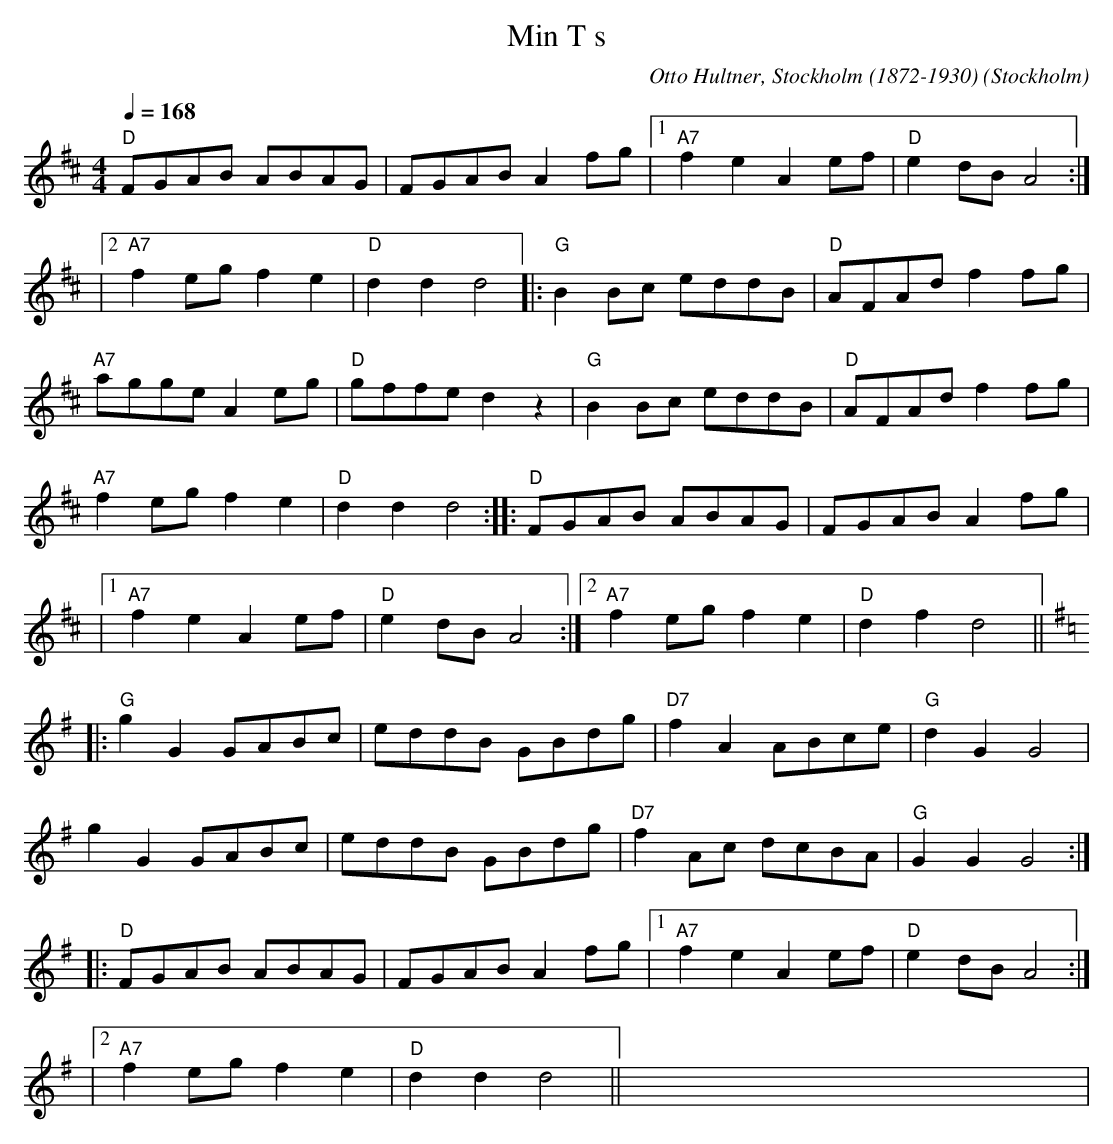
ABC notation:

X:1
T:Min T s
C: Otto Hultner, Stockholm (1872-1930)
O:Stockholm
M:4/4
L:1/8
Q:1/4=168
K:D
"D"FGAB ABAG | FGAB A2 fg |1 "A7"f2 e2 A2 ef | "D"e2 dB A4  :|
|2 "A7"f2 eg f2 e2 | "D"d2d2d4 |: "G"B2 Bc eddB | "D"AFAd f2 fg |
"A7"agge A2 eg | "D"gffe d2z2 | "G"B2 Bc eddB | "D"AFAd f2 fg |
"A7"f2eg f2e2 | "D"d2d2d4 :: "D"FGAB ABAG | FGAB A2 fg |
|1 "A7"f2 e2 A2 ef | "D"e2 dB A4 :|2 "A7"f2 eg f2 e2 | "D"d2f2d4 ||
[K:G]|: "G"g2 G2 GABc | eddB GBdg | "D7"f2 A2 ABce | "G"d2 G2 G4 |
g2 G2 GABc | eddB GBdg | "D7"f2 Ac dcBA | "G"G2 G2 G4 :|
|:"D"FGAB ABAG | FGAB A2 fg |1 "A7"f2 e2 A2 ef | "D"e2 dB A4  :|
|2 "A7"f2 eg f2 e2 | "D"d2d2d4 || xxxxxxxxxxx|
